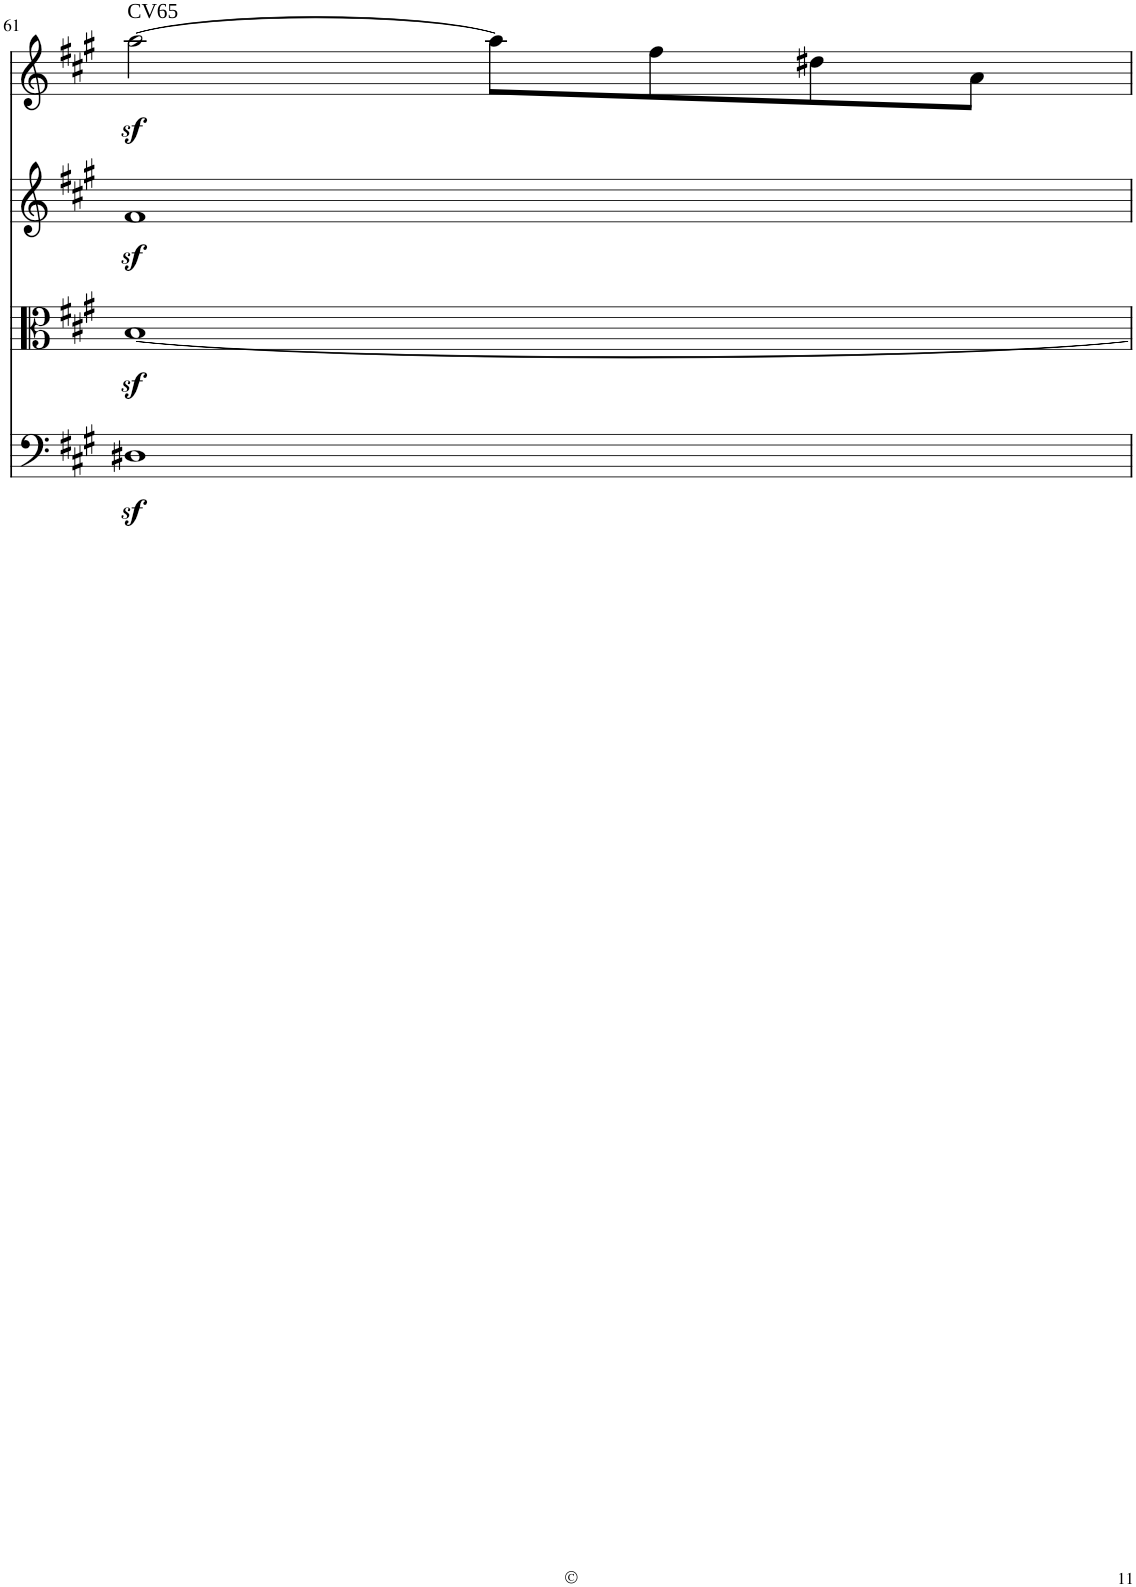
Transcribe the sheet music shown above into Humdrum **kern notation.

**kern	**kern	**kern	**kern
*part4	*part3	*part2	*part1
*staff4	*staff3	*staff2	*staff1
*I"Violoncello	*I"Viola	*I"Violin 2	*I"Violin 1
*I'Vc	*I'Vla	*I'Vln	*I'Vln
!!LO:PB:g=z
*clefF4	*clefC3	*clefG2	*clefG2
*k[f#c#g#]	*k[f#c#g#]	*k[f#c#g#]	*k[f#c#g#]
*A:	*A:	*A:	*A:
*M2/2	*M2/2	*M2/2	*M2/2
*met(c|)	*met(c|)	*met(c|)	*met(c|)
=61	=61	=61	=61
!	!	!	!LO:TX:a:t=CV65
1D#Xz<	[1Bz<	1f#z<	[2aaz<\
.	.	.	8aa\L]
.	.	.	8ff#\
.	.	.	8dd#X\
.	.	.	8a\J
=	=	=	=
*-	*-	*-	*-
